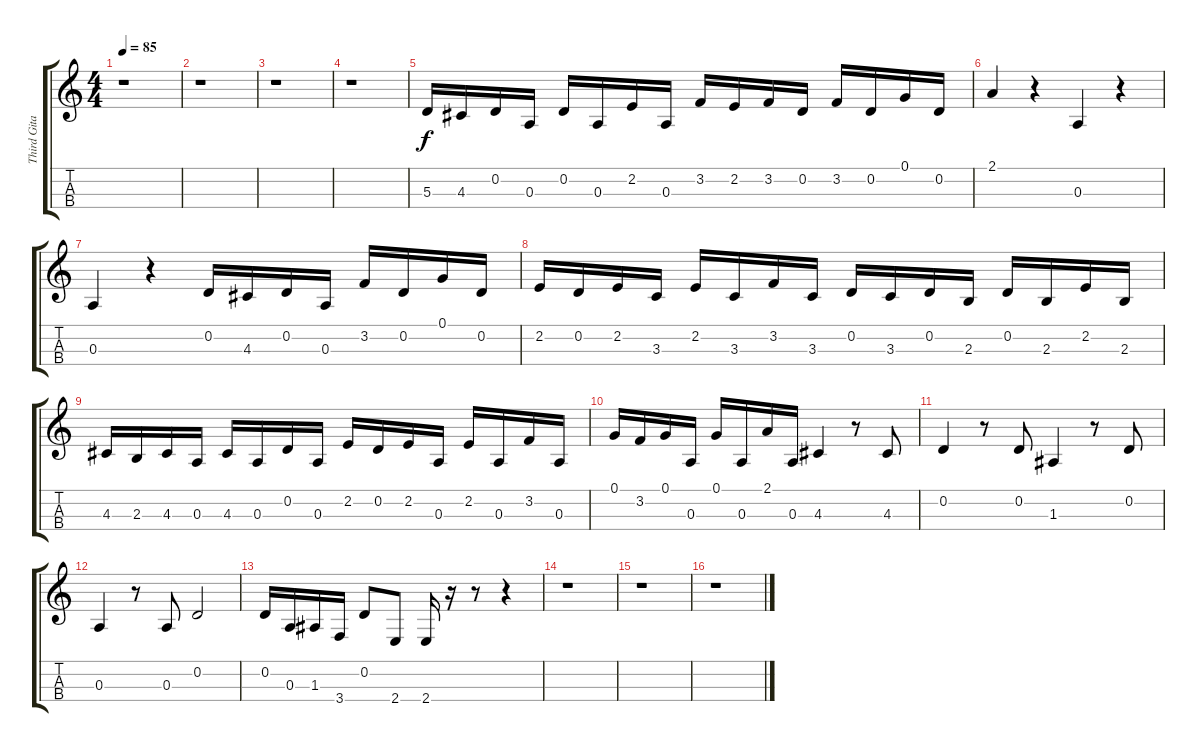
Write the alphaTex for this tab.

\track ("Third Gitar (Bass)" "Third Gita") {instrument electricbassfinger}
\staff {score tabs}
\tuning (G3 D3 A2 D2) {hide}
\ts (4 4)
\tempo 85
\clef g2
\ks c
r.1{dy f instrument electricbassfinger} |
r.1 |
r.1 |
r.1 |
5.3.16 4.3.16 0.2.16 0.3.16 0.2.16 0.3.16 2.2.16 0.3.16 3.2.16 2.2.16 3.2.16 0.2.16 3.2.16 0.2.16 0.1.16 0.2.16 |
2.1.4 r.4 0.3.4 r.4 |
0.3.4 r.4 0.2.16 4.3.16 0.2.16 0.3.16 3.2.16 0.2.16 0.1.16 0.2.16 |
2.2.16 0.2.16 2.2.16 3.3.16 2.2.16 3.3.16 3.2.16 3.3.16 0.2.16 3.3.16 0.2.16 2.3.16 0.2.16 2.3.16 2.2.16 2.3.16 |
4.3.16 2.3.16 4.3.16 0.3.16 4.3.16 0.3.16 0.2.16 0.3.16 2.2.16 0.2.16 2.2.16 0.3.16 2.2.16 0.3.16 3.2.16 0.3.16 |
0.1.16 3.2.16 0.1.16 0.3.16 0.1.16 0.3.16 2.1.16 0.3.16 4.3.4 r.8 4.3.8 |
0.2.4 r.8 0.2.8 1.3.4 r.8 0.2.8 |
0.3.4 r.8 0.3.8 0.2.2 |
0.2.16 0.3.16 1.3.16 3.4.16 0.2.8 2.4.8 2.4.16 r.16 r.8 r.4 |
r.1 |
r.1 |
r.1
